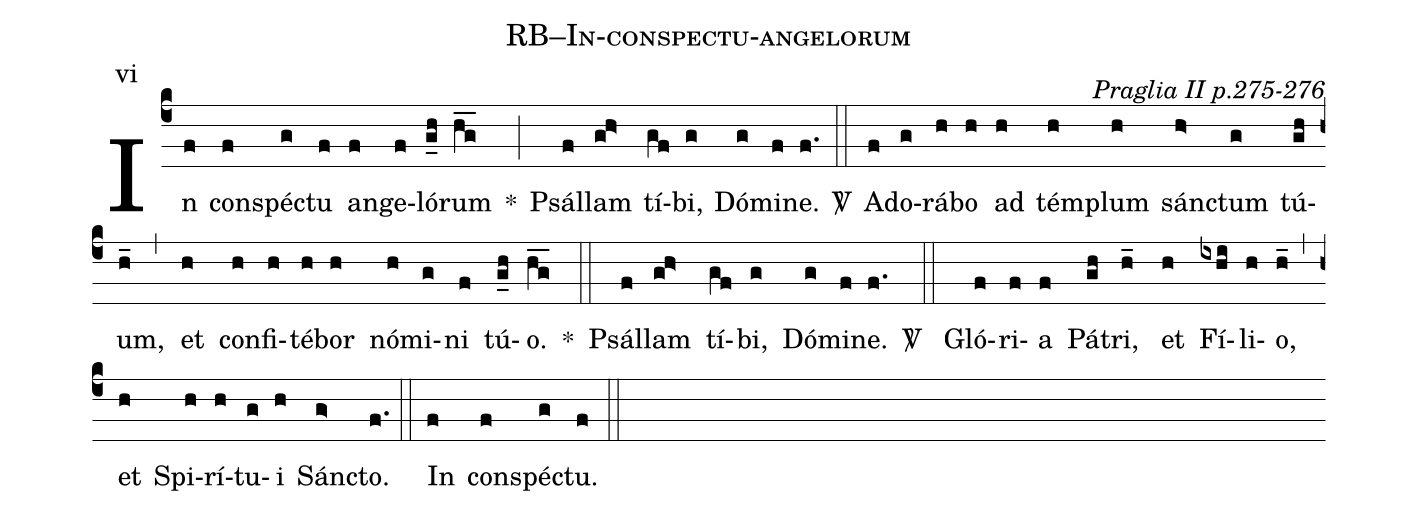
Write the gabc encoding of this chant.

name: RB--In-conspectu-angelorum;
commentary: Praglia II p.275-276;
annotation: vi;
%%
(c4) In(f) con(f)spé(g)ctu(f) an(f)ge(f)ló(g_h)rum(hg__) *(;) Psál(f)lam(gh>) tí(gf)bi,(g) Dó(g)mi(f)ne.(f.)
<sp>V/</sp>(::)
A(f)do(g)rá(h)bo(h) ad(h) tém(h)plum(h) sán(h>)ctum(g) tú(gh)um,(h_) (,) et(h) con(h)fi(h)té(h)bor(h) nó(h)mi(g)ni(f) tú(g_h)o.(hg__)
*(::)
Psál(f)lam(gh>) tí(gf)bi,(g) Dó(g)mi(f)ne.(f.)
 <sp>V/</sp> (::)
Gló(f)ri(f)a(f) Pá(gh)tri, (h_) et(h) Fí(ixhi)li(h)o,(h_) (,) et(h) Spi(h)rí(h)tu(g)i(h) Sánc(g>)to.(f.) (::)
In(f) con(f)spé(g)ctu.(f) (::)
